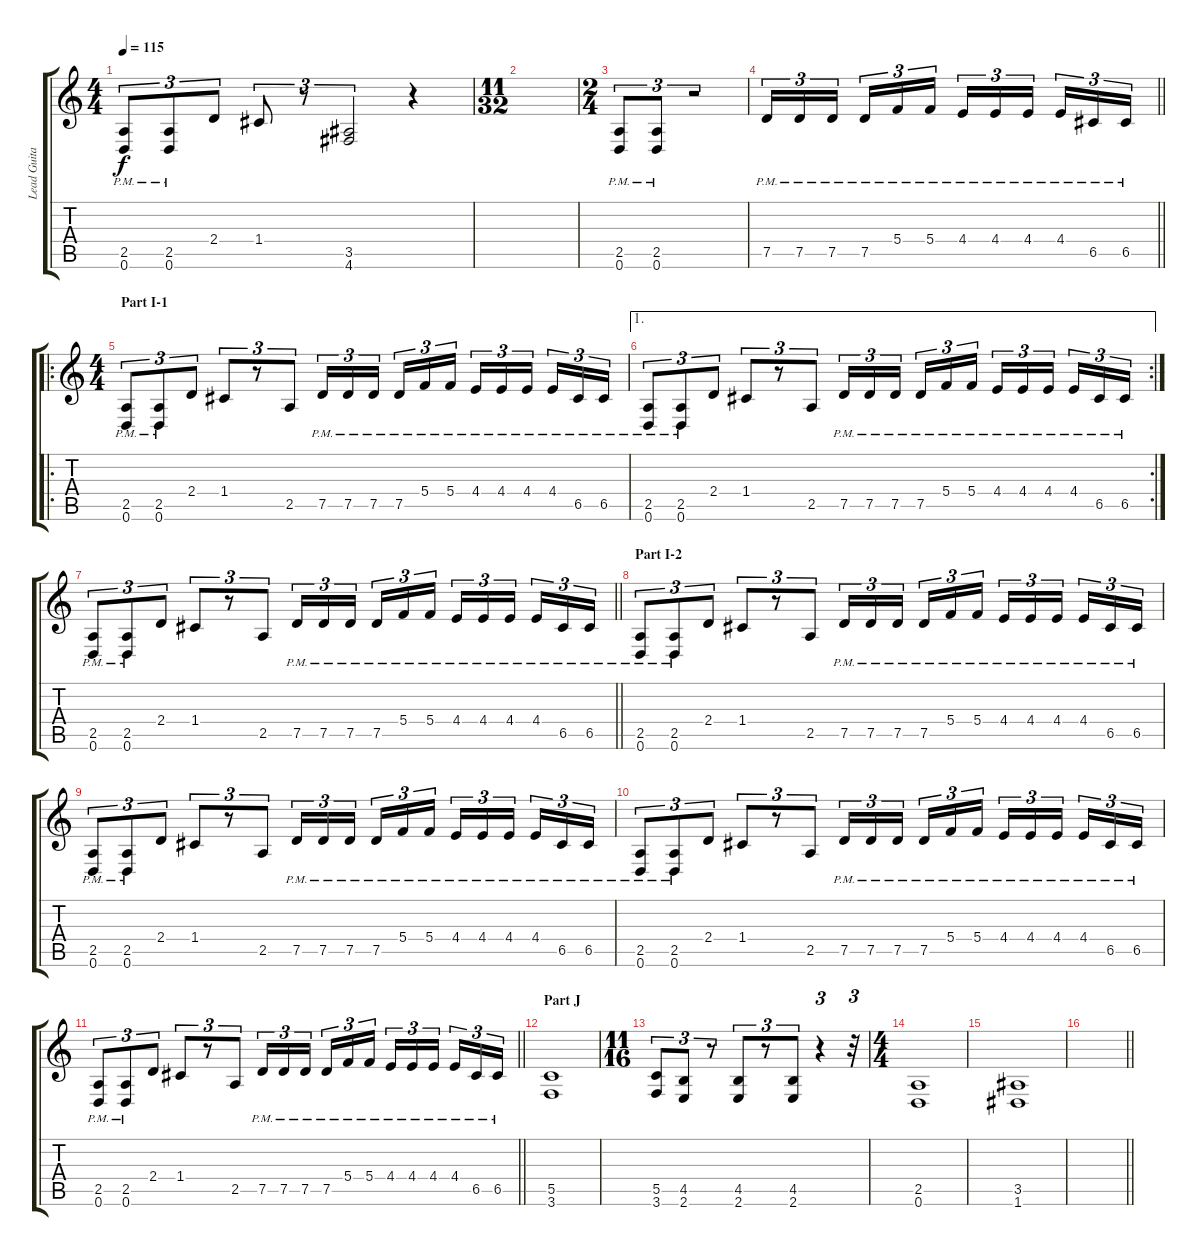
\track ("Lead Guitar" "Lead Guita") {instrument distortionguitar}
\staff {score tabs}
\tuning (D4 A3 F3 C3 G2 D2) {hide}
\ts (4 4)
\tempo 115
\clef g2
\ks c
(2.5{pm} 0.6{pm}).8{tu (3 2) dy f} (2.5{pm} 0.6{pm}).8{tu (3 2)} 2.4.8{tu (3 2)} 1.4.8{tu (3 2)} r.8{tu (3 2)} (3.5 4.6).2{tu (3 2)} r.4 |
\ts (11 32)
|
\ts (2 4)
(2.5{pm} 0.6{pm}).8{tu (3 2)} (2.5{pm} 0.6{pm}).8{tu (3 2)} r.2{tu (3 2)} |
\barLineRight lightlight
7.5{pm}.16{tu (3 2)} 7.5{pm}.16{tu (3 2)} 7.5{pm}.16{tu (3 2) beam splitsecondary} 7.5{pm}.16{tu (3 2)} 5.4{pm}.16{tu (3 2)} 5.4{pm}.16{tu (3 2)} 4.4{pm}.16{tu (3 2)} 4.4{pm}.16{tu (3 2)} 4.4{pm}.16{tu (3 2) beam splitsecondary} 4.4{pm}.16{tu (3 2)} 6.5{pm}.16{tu (3 2)} 6.5{pm}.16{tu (3 2)} |
\ro
\ts (4 4)
\section ("" "Part I-1")
(2.5{pm} 0.6{pm}).8{tu (3 2)} (2.5{pm} 0.6{pm}).8{tu (3 2)} 2.4.8{tu (3 2)} 1.4.8{tu (3 2)} r.8{tu (3 2)} 2.5.8{tu (3 2)} 7.5{pm}.16{tu (3 2)} 7.5{pm}.16{tu (3 2)} 7.5{pm}.16{tu (3 2) beam splitsecondary} 7.5{pm}.16{tu (3 2)} 5.4{pm}.16{tu (3 2)} 5.4{pm}.16{tu (3 2)} 4.4{pm}.16{tu (3 2)} 4.4{pm}.16{tu (3 2)} 4.4{pm}.16{tu (3 2) beam splitsecondary} 4.4{pm}.16{tu (3 2)} 6.5{pm}.16{tu (3 2)} 6.5{pm}.16{tu (3 2)} |
\ae 1
\rc 2
(2.5{pm} 0.6{pm}).8{tu (3 2)} (2.5{pm} 0.6{pm}).8{tu (3 2)} 2.4.8{tu (3 2)} 1.4.8{tu (3 2)} r.8{tu (3 2)} 2.5.8{tu (3 2)} 7.5{pm}.16{tu (3 2)} 7.5{pm}.16{tu (3 2)} 7.5{pm}.16{tu (3 2) beam splitsecondary} 7.5{pm}.16{tu (3 2)} 5.4{pm}.16{tu (3 2)} 5.4{pm}.16{tu (3 2)} 4.4{pm}.16{tu (3 2)} 4.4{pm}.16{tu (3 2)} 4.4{pm}.16{tu (3 2) beam splitsecondary} 4.4{pm}.16{tu (3 2)} 6.5{pm}.16{tu (3 2)} 6.5{pm}.16{tu (3 2)} |
\barLineRight lightlight
(2.5{pm} 0.6{pm}).8{tu (3 2)} (2.5{pm} 0.6{pm}).8{tu (3 2)} 2.4.8{tu (3 2)} 1.4.8{tu (3 2)} r.8{tu (3 2)} 2.5.8{tu (3 2)} 7.5{pm}.16{tu (3 2)} 7.5{pm}.16{tu (3 2)} 7.5{pm}.16{tu (3 2) beam splitsecondary} 7.5{pm}.16{tu (3 2)} 5.4{pm}.16{tu (3 2)} 5.4{pm}.16{tu (3 2)} 4.4{pm}.16{tu (3 2)} 4.4{pm}.16{tu (3 2)} 4.4{pm}.16{tu (3 2) beam splitsecondary} 4.4{pm}.16{tu (3 2)} 6.5{pm}.16{tu (3 2)} 6.5{pm}.16{tu (3 2)} |
\section ("" "Part I-2")
(2.5{pm} 0.6{pm}).8{tu (3 2)} (2.5{pm} 0.6{pm}).8{tu (3 2)} 2.4.8{tu (3 2)} 1.4.8{tu (3 2)} r.8{tu (3 2)} 2.5.8{tu (3 2)} 7.5{pm}.16{tu (3 2)} 7.5{pm}.16{tu (3 2)} 7.5{pm}.16{tu (3 2) beam splitsecondary} 7.5{pm}.16{tu (3 2)} 5.4{pm}.16{tu (3 2)} 5.4{pm}.16{tu (3 2)} 4.4{pm}.16{tu (3 2)} 4.4{pm}.16{tu (3 2)} 4.4{pm}.16{tu (3 2) beam splitsecondary} 4.4{pm}.16{tu (3 2)} 6.5{pm}.16{tu (3 2)} 6.5{pm}.16{tu (3 2)} |
(2.5{pm} 0.6{pm}).8{tu (3 2)} (2.5{pm} 0.6{pm}).8{tu (3 2)} 2.4.8{tu (3 2)} 1.4.8{tu (3 2)} r.8{tu (3 2)} 2.5.8{tu (3 2)} 7.5{pm}.16{tu (3 2)} 7.5{pm}.16{tu (3 2)} 7.5{pm}.16{tu (3 2) beam splitsecondary} 7.5{pm}.16{tu (3 2)} 5.4{pm}.16{tu (3 2)} 5.4{pm}.16{tu (3 2)} 4.4{pm}.16{tu (3 2)} 4.4{pm}.16{tu (3 2)} 4.4{pm}.16{tu (3 2) beam splitsecondary} 4.4{pm}.16{tu (3 2)} 6.5{pm}.16{tu (3 2)} 6.5{pm}.16{tu (3 2)} |
(2.5{pm} 0.6{pm}).8{tu (3 2)} (2.5{pm} 0.6{pm}).8{tu (3 2)} 2.4.8{tu (3 2)} 1.4.8{tu (3 2)} r.8{tu (3 2)} 2.5.8{tu (3 2)} 7.5{pm}.16{tu (3 2)} 7.5{pm}.16{tu (3 2)} 7.5{pm}.16{tu (3 2) beam splitsecondary} 7.5{pm}.16{tu (3 2)} 5.4{pm}.16{tu (3 2)} 5.4{pm}.16{tu (3 2)} 4.4{pm}.16{tu (3 2)} 4.4{pm}.16{tu (3 2)} 4.4{pm}.16{tu (3 2) beam splitsecondary} 4.4{pm}.16{tu (3 2)} 6.5{pm}.16{tu (3 2)} 6.5{pm}.16{tu (3 2)} |
\barLineRight lightlight
(2.5{pm} 0.6{pm}).8{tu (3 2)} (2.5{pm} 0.6{pm}).8{tu (3 2)} 2.4.8{tu (3 2)} 1.4.8{tu (3 2)} r.8{tu (3 2)} 2.5.8{tu (3 2)} 7.5{pm}.16{tu (3 2)} 7.5{pm}.16{tu (3 2)} 7.5{pm}.16{tu (3 2) beam splitsecondary} 7.5{pm}.16{tu (3 2)} 5.4{pm}.16{tu (3 2)} 5.4{pm}.16{tu (3 2)} 4.4{pm}.16{tu (3 2)} 4.4{pm}.16{tu (3 2)} 4.4{pm}.16{tu (3 2) beam splitsecondary} 4.4{pm}.16{tu (3 2)} 6.5{pm}.16{tu (3 2)} 6.5{pm}.16{tu (3 2)} |
\section ("" "Part J")
(5.5 3.6).1 |
\ts (11 16)
(5.5 3.6).8{tu (3 2)} (4.5 2.6).8{tu (3 2)} r.8{tu (3 2)} (4.5 2.6).8{tu (3 2)} r.8{tu (3 2)} (4.5 2.6).8{tu (3 2)} r.4{tu (3 2)} r.32{tu (3 2)} |
\ts (4 4)
(2.5 0.6).1 |
(3.5 1.6).1 |
\barLineRight lightlight
